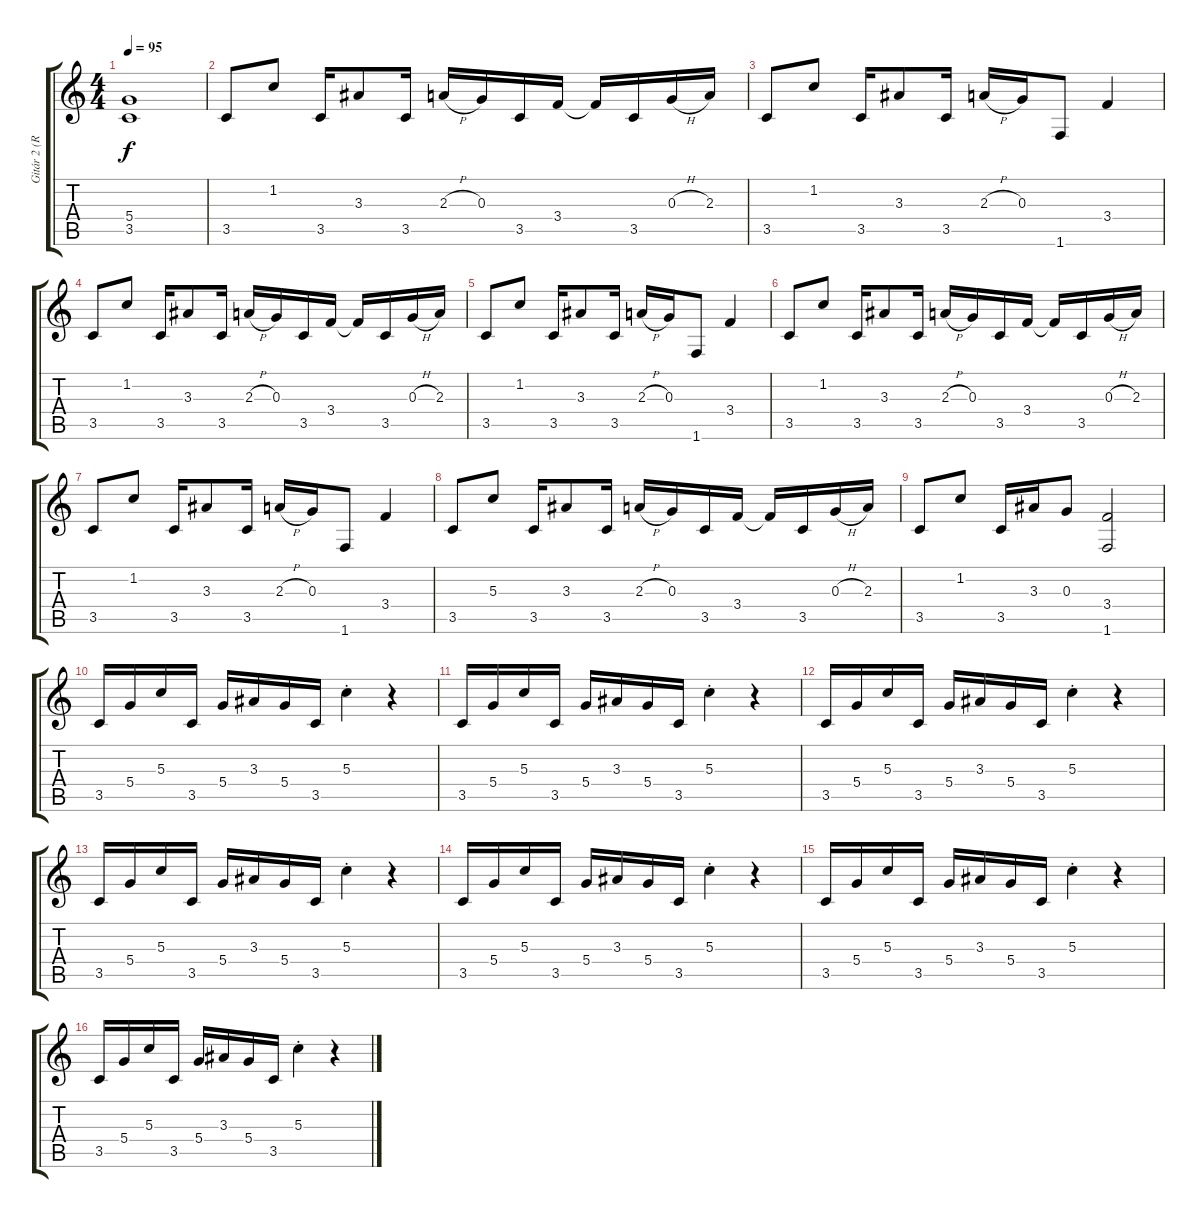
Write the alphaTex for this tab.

\track ("Gitár 2 (Ritchie Blackmore)" "Gitár 2 (R") {instrument distortionguitar}
\staff {score tabs}
\tuning (E4 B3 G3 D3 A2 E2) {hide}
\ts (4 4)
\tempo 95
\clef g2
\ks c
(5.4 3.5).1{dy f} |
3.5.8 1.2.8 3.5.16 3.3.8 3.5.16 2.3{h}.16 0.3.16 3.5.16 3.4.16 3.4{t}.16 3.5.16 0.3{h}.16 2.3.16 |
3.5.8 1.2.8 3.5.16 3.3.8 3.5.16 2.3{h}.16 0.3.16 1.6.8 3.4.4 |
3.5.8 1.2.8 3.5.16 3.3.8 3.5.16 2.3{h}.16 0.3.16 3.5.16 3.4.16 3.4{t}.16 3.5.16 0.3{h}.16 2.3.16 |
3.5.8 1.2.8 3.5.16 3.3.8 3.5.16 2.3{h}.16 0.3.16 1.6.8 3.4.4 |
3.5.8 1.2.8 3.5.16 3.3.8 3.5.16 2.3{h}.16 0.3.16 3.5.16 3.4.16 3.4{t}.16 3.5.16 0.3{h}.16 2.3.16 |
3.5.8 1.2.8 3.5.16 3.3.8 3.5.16 2.3{h}.16 0.3.16 1.6.8 3.4.4 |
3.5.8 5.3.8 3.5.16 3.3.8 3.5.16 2.3{h}.16 0.3.16 3.5.16 3.4.16 3.4{t}.16 3.5.16 0.3{h}.16 2.3.16 |
3.5.8 1.2.8 3.5.16 3.3.16 0.3.8 (3.4 1.6).2 |
3.5.16 5.4.16 5.3.16 3.5.16 5.4.16 3.3.16 5.4.16 3.5.16 5.3{st}.4 r.4 |
3.5.16 5.4.16 5.3.16 3.5.16 5.4.16 3.3.16 5.4.16 3.5.16 5.3{st}.4 r.4 |
3.5.16 5.4.16 5.3.16 3.5.16 5.4.16 3.3.16 5.4.16 3.5.16 5.3{st}.4 r.4 |
3.5.16 5.4.16 5.3.16 3.5.16 5.4.16 3.3.16 5.4.16 3.5.16 5.3{st}.4 r.4 |
3.5.16 5.4.16 5.3.16 3.5.16 5.4.16 3.3.16 5.4.16 3.5.16 5.3{st}.4 r.4 |
3.5.16 5.4.16 5.3.16 3.5.16 5.4.16 3.3.16 5.4.16 3.5.16 5.3{st}.4 r.4 |
3.5.16 5.4.16 5.3.16 3.5.16 5.4.16 3.3.16 5.4.16 3.5.16 5.3{st}.4 r.4
